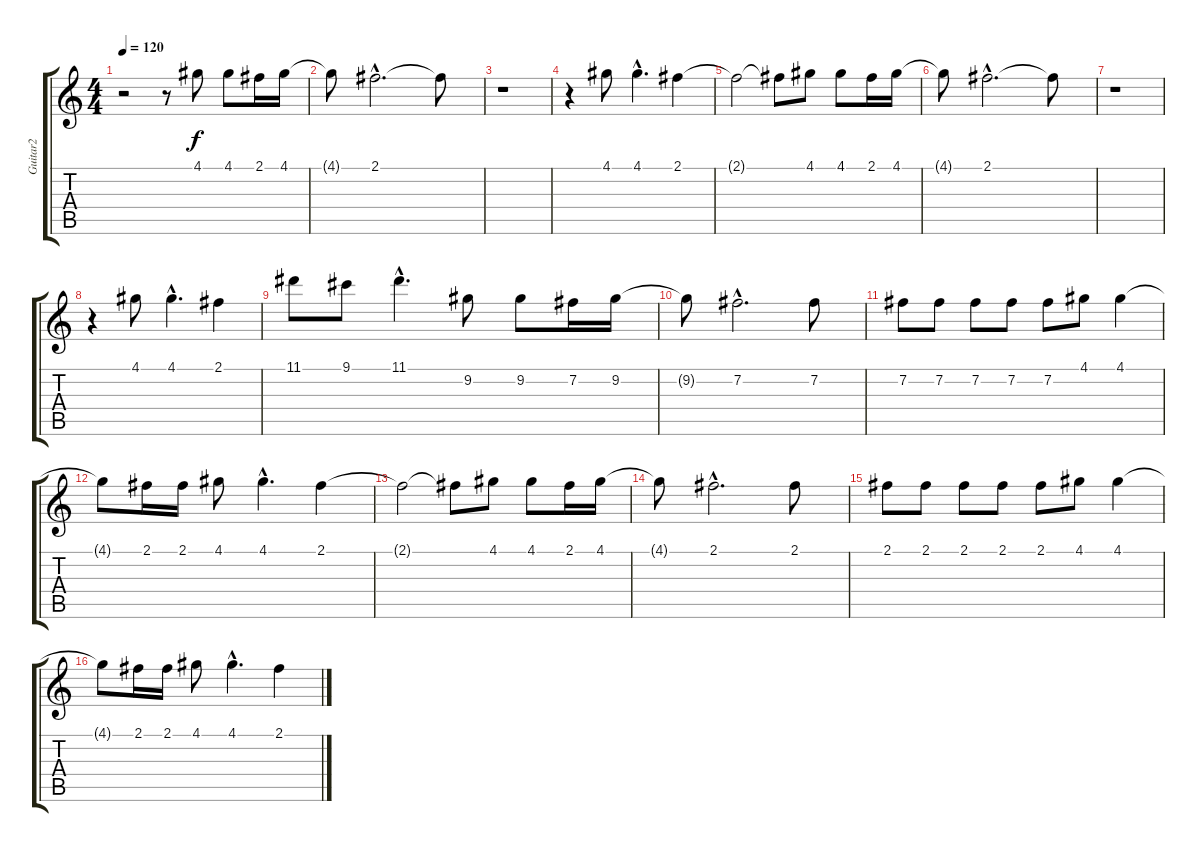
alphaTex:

\track ("Guitar2" "Guitar2") {instrument distortionguitar}
\staff {score tabs}
\tuning (E4 B3 G3 D3 A2 E2) {hide}
\ts (4 4)
\tempo 120
\clef g2
\ks c
r.2{dy f} r.8 4.1.8 4.1.8 2.1.16 4.1.16 |
4.1{t}.8 2.1{hac}.2{d} 2.1{t}.8 |
r.1 |
r.4 4.1.8 4.1{hac}.4{d} 2.1.4 |
2.1{t}.2 2.1{t}.8 4.1.8 4.1.8 2.1.16 4.1.16 |
4.1{t}.8 2.1{hac}.2{d} 2.1{t}.8 |
r.1 |
r.4 4.1.8 4.1{hac}.4{d} 2.1.4 |
11.1.8 9.1.8 11.1{hac}.4{d} 9.2.8 9.2.8 7.2.16 9.2.16 |
9.2{t}.8 7.2{hac}.2{d} 7.2.8 |
7.2.8 7.2.8 7.2.8 7.2.8 7.2.8 4.1.8 4.1.4 |
4.1{t}.8 2.1.16 2.1.16 4.1.8 4.1{hac}.4{d} 2.1.4 |
2.1{t}.2 2.1{t}.8 4.1.8 4.1.8 2.1.16 4.1.16 |
4.1{t}.8 2.1{hac}.2{d} 2.1.8 |
2.1.8 2.1.8 2.1.8 2.1.8 2.1.8 4.1.8 4.1.4 |
4.1{t}.8 2.1.16 2.1.16 4.1.8 4.1{hac}.4{d} 2.1.4
